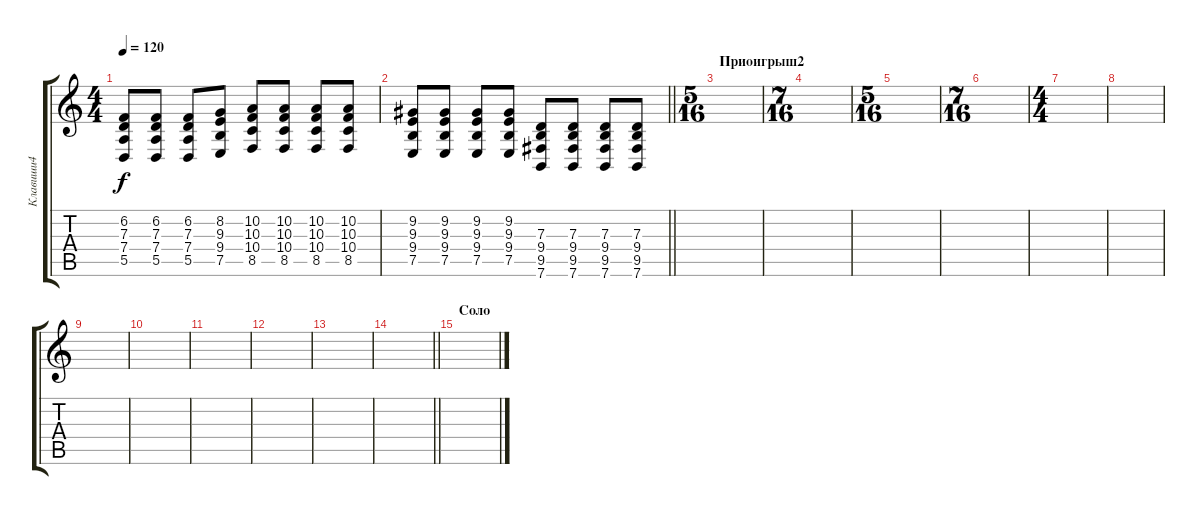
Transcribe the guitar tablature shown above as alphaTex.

\track ("Клавиши4" "Клавиши4") {instrument stringensemble1}
\staff {score tabs}
\tuning (E4 B3 G3 D3 A2 E2) {hide}
\ts (4 4)
\tempo 120
\clef g2
\ks c
(6.2 7.3 7.4 5.5).8{dy f} (6.2 7.3 7.4 5.5).8 (6.2 7.3 7.4 5.5).8 (8.2 9.3 9.4 7.5).8 (10.2 10.3 10.4 8.5).8 (10.2 10.3 10.4 8.5).8 (10.2 10.3 10.4 8.5).8 (10.2 10.3 10.4 8.5).8 |
\barLineRight lightlight
(9.2 9.3 9.4 7.5).8 (9.2 9.3 9.4 7.5).8 (9.2 9.3 9.4 7.5).8 (9.2 9.3 9.4 7.5).8 (7.3 9.4 9.5 7.6).8 (7.3 9.4 9.5 7.6).8 (7.3 9.4 9.5 7.6).8 (7.3 9.4 9.5 7.6).8 |
\ts (5 16)
\section ("" "Приоигрыш2")
|
\ts (7 16)
|
\ts (5 16)
|
\ts (7 16)
|
\ts (4 4)
|
|
|
|
|
|
|
\barLineRight lightlight
|
\section ("" "Соло")
